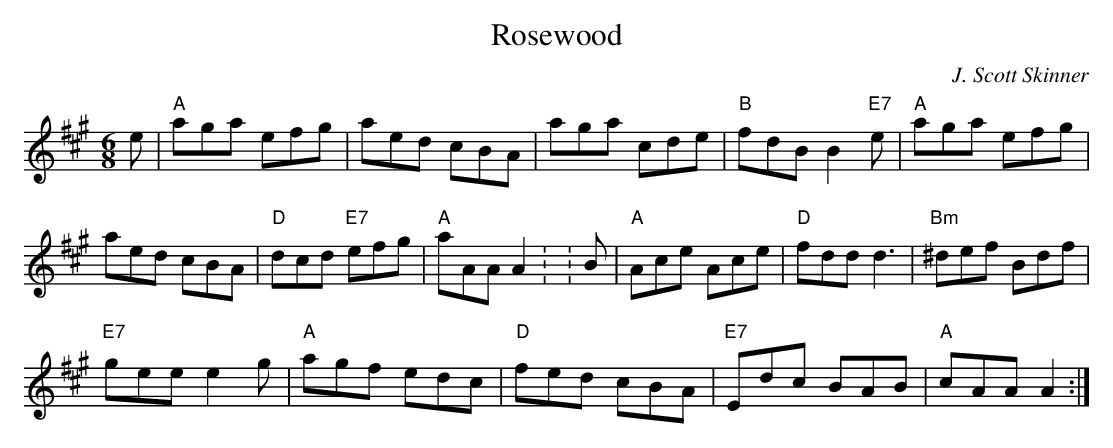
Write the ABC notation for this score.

X:1
T:Rosewood
C: J. Scott Skinner
M:6/8
L:1/8
K:A
e|"A"aga efg|aed cBA|aga cde|"B"fdB B2"E7"e|"A"
aga efg|!aed cBA|
"D"dcd "E7"efg|"A"aAA A2:
: B|"A"Ace Ace|"D"fdd d3|"Bm"^def Bdf|!"E7"gee e2g|
"A"agf edc|"D"fed cBA|"E7"Edc BAB|"A"cAA A2:|
